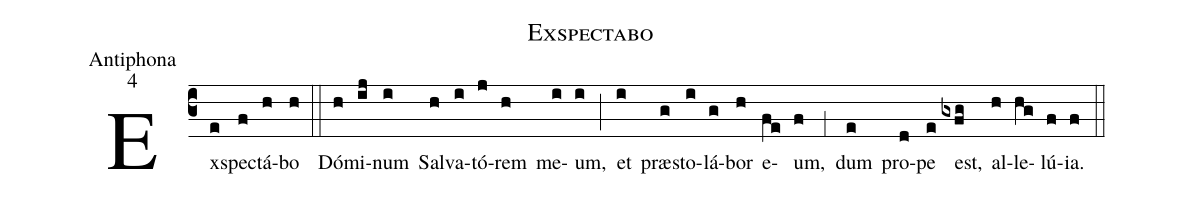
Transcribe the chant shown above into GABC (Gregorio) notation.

name:Exspectabo;
office-part:Antiphona;
mode:4;
%%
(c3) Ex(e)spe(f)ctá(h)bo(h) (::)
Dó(h)mi(ij)num(i) Sal(h)va(i)tó(j)rem(h) me(i)um,(i) (;) et(i) præ(g)sto(i)lá(g)bor(h) e(fe)um,(f) (,1) dum(e) pro(d)pe(e) est,(gxfg) al(h)le(hg)lú(f)ia.(f) (::)
